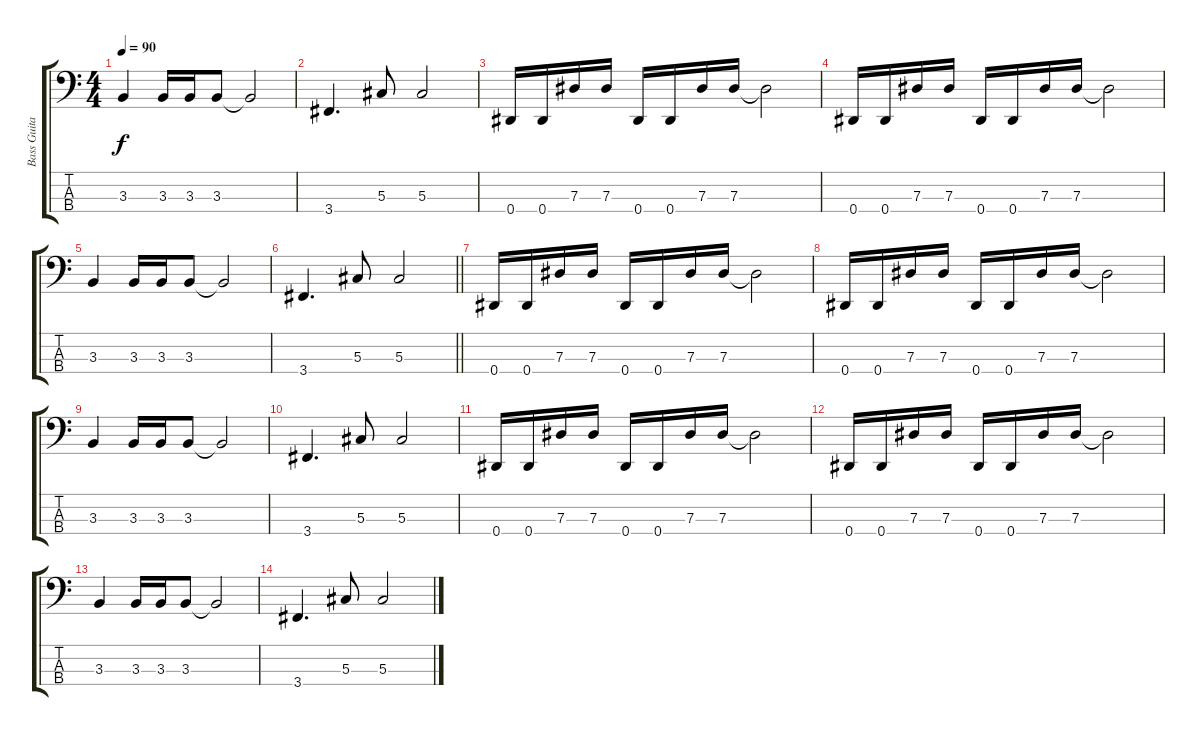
\track ("Bass Guitar" "Bass Guita") {instrument electricbassfinger}
\staff {score tabs}
\tuning (Gb2 Db2 Ab1 Eb1) {hide}
\ts (4 4)
\tempo 90
\clef f4
\ks c
3.3.4{dy f} 3.3.16 3.3.16 3.3.8 3.3{t}.2 |
3.4.4{d} 5.3.8 5.3.2 |
0.4.16 0.4.16 7.3.16 7.3.16 0.4.16 0.4.16 7.3.16 7.3.16 7.3{t}.2 |
0.4.16 0.4.16 7.3.16 7.3.16 0.4.16 0.4.16 7.3.16 7.3.16 7.3{t}.2 |
3.3.4 3.3.16 3.3.16 3.3.8 3.3{t}.2 |
\barLineRight lightlight
3.4.4{d} 5.3.8 5.3.2 |
0.4.16 0.4.16 7.3.16 7.3.16 0.4.16 0.4.16 7.3.16 7.3.16 7.3{t}.2 |
0.4.16 0.4.16 7.3.16 7.3.16 0.4.16 0.4.16 7.3.16 7.3.16 7.3{t}.2 |
3.3.4 3.3.16 3.3.16 3.3.8 3.3{t}.2 |
3.4.4{d} 5.3.8 5.3.2 |
0.4.16 0.4.16 7.3.16 7.3.16 0.4.16 0.4.16 7.3.16 7.3.16 7.3{t}.2 |
0.4.16 0.4.16 7.3.16 7.3.16 0.4.16 0.4.16 7.3.16 7.3.16 7.3{t}.2 |
3.3.4 3.3.16 3.3.16 3.3.8 3.3{t}.2 |
3.4.4{d} 5.3.8 5.3.2
